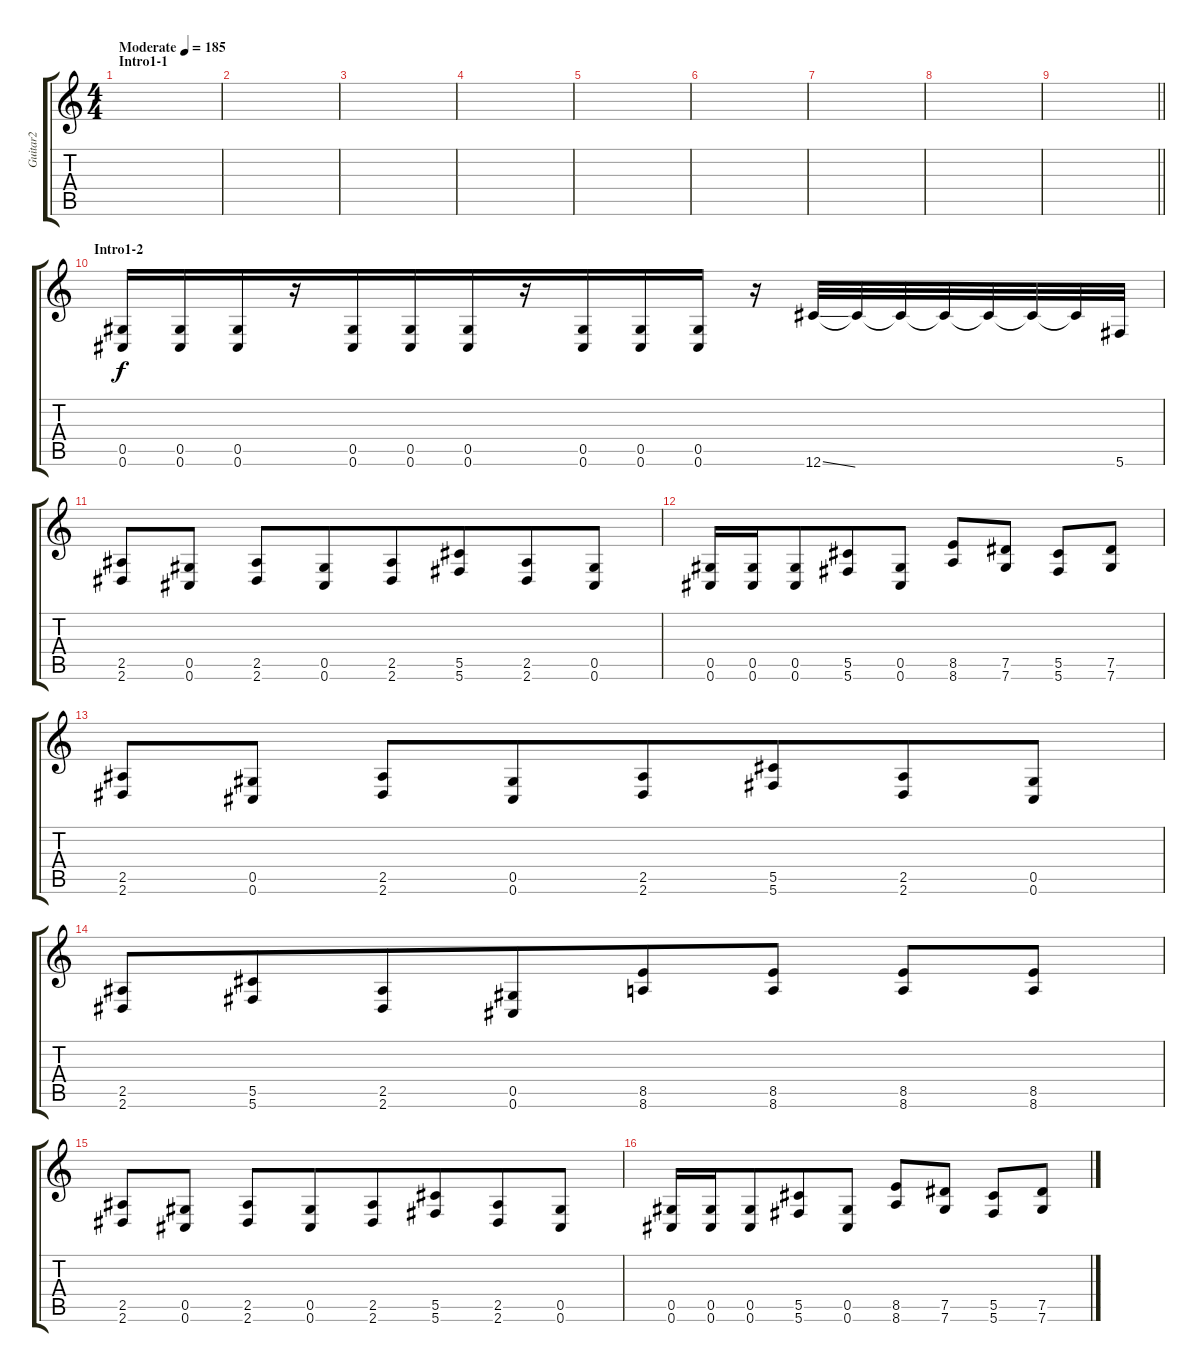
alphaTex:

\track ("Guitar2" "Guitar2") {instrument distortionguitar}
\staff {score tabs}
\tuning (Eb4 Bb3 Gb3 Db3 Ab2 Db2) {hide}
\ts (4 4)
\section ("" "Intro1-1")
\tempo (185 "Moderate")
\clef g2
\ks c
|
|
|
|
|
|
|
|
\barLineRight lightlight
|
\section ("" "Intro1-2")
(0.5 0.6).16 (0.5 0.6).16 (0.5 0.6).16{beam merge} r.16 (0.5 0.6).16{beam merge} (0.5 0.6).16 (0.5 0.6).16{beam merge} r.16 (0.5 0.6).16{beam merge} (0.5 0.6).16{beam merge} (0.5 0.6).16 r.16 12.6{ss}.32 12.6{t}.32 12.6{t}.32{beam merge} 12.6{t}.32 12.6{t}.32 12.6{t}.32 12.6{t}.32{beam merge} 5.6.32 |
(2.5 2.6).8 (0.5 0.6).8 (2.5 2.6).8 (0.5 0.6).8{beam merge} (2.5 2.6).8{beam merge} (5.5 5.6).8{beam merge} (2.5 2.6).8 (0.5 0.6).8 |
(0.5 0.6).16{beam merge} (0.5 0.6).16 (0.5 0.6).8{beam merge} (5.5 5.6).8 (0.5 0.6).8 (8.5 8.6).8 (7.5 7.6).8 (5.5 5.6).8 (7.5 7.6).8 |
(2.5 2.6).8 (0.5 0.6).8 (2.5 2.6).8 (0.5 0.6).8{beam merge} (2.5 2.6).8{beam merge} (5.5 5.6).8{beam merge} (2.5 2.6).8 (0.5 0.6).8 |
(2.5 2.6).8{beam merge} (5.5 5.6).8{beam merge} (2.5 2.6).8 (0.5 0.6).8{beam merge} (8.5 8.6).8 (8.5 8.6).8 (8.5 8.6).8 (8.5 8.6).8 |
(2.5 2.6).8 (0.5 0.6).8 (2.5 2.6).8 (0.5 0.6).8{beam merge} (2.5 2.6).8{beam merge} (5.5 5.6).8{beam merge} (2.5 2.6).8 (0.5 0.6).8 |
(0.5 0.6).16{beam merge} (0.5 0.6).16 (0.5 0.6).8{beam merge} (5.5 5.6).8 (0.5 0.6).8 (8.5 8.6).8 (7.5 7.6).8 (5.5 5.6).8 (7.5 7.6).8
